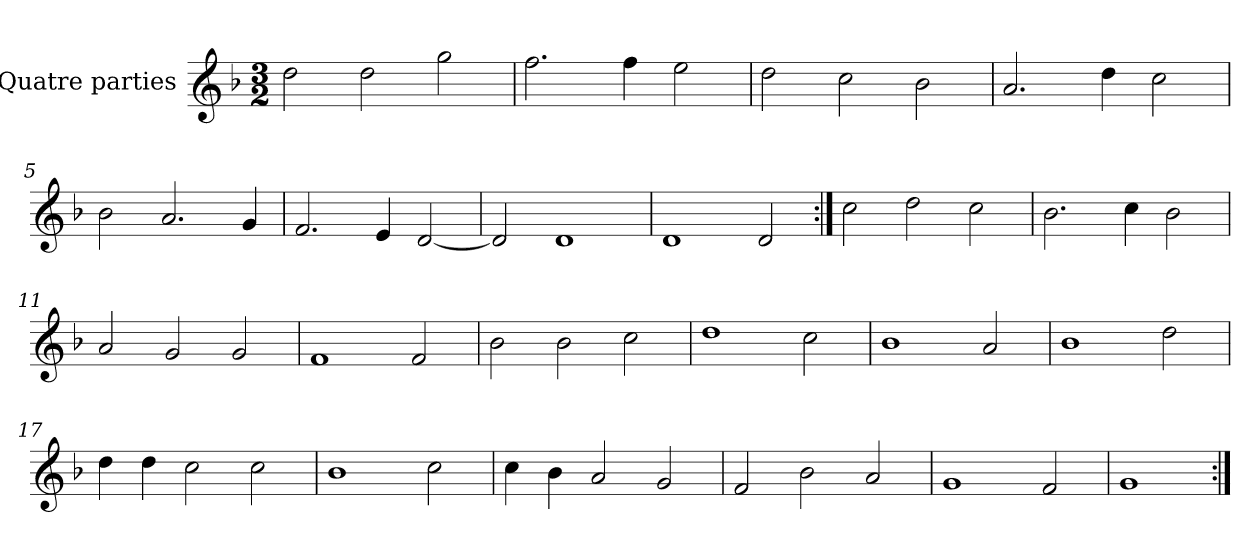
**kern
*part1
*staff1
*I"Quatre parties
*clefG2
*k[b-]
*M3/2
*MM180
=1
2dd\
2dd\
2gg\
=2
2.ff\
4ff\
2ee\
=3
2dd\
2cc\
2b-\
=4
2.a/
4dd\
2cc\
=5
2b-\
2.a/
4g/
=6
2.f/
4e/
[2d/
=7
2d/]
1d
=8
1d
2d/
=9:|!
2cc\
2dd\
2cc\
=10
2.b-\
4cc\
2b-\
=11
2a/
2g/
2g/
=12
1f
2f/
=13
2b-\
2b-\
2cc\
=14
1dd
2cc\
=15
1b-
2a/
=16
1b-
2dd\
=17
4dd\
4dd\
2cc\
2cc\
=18
1b-
2cc\
=19
4cc\
4b-\
2a/
2g/
=20
2f/
2b-\
2a/
=21
1g
2f/
=22
1g
=:|!
*-
